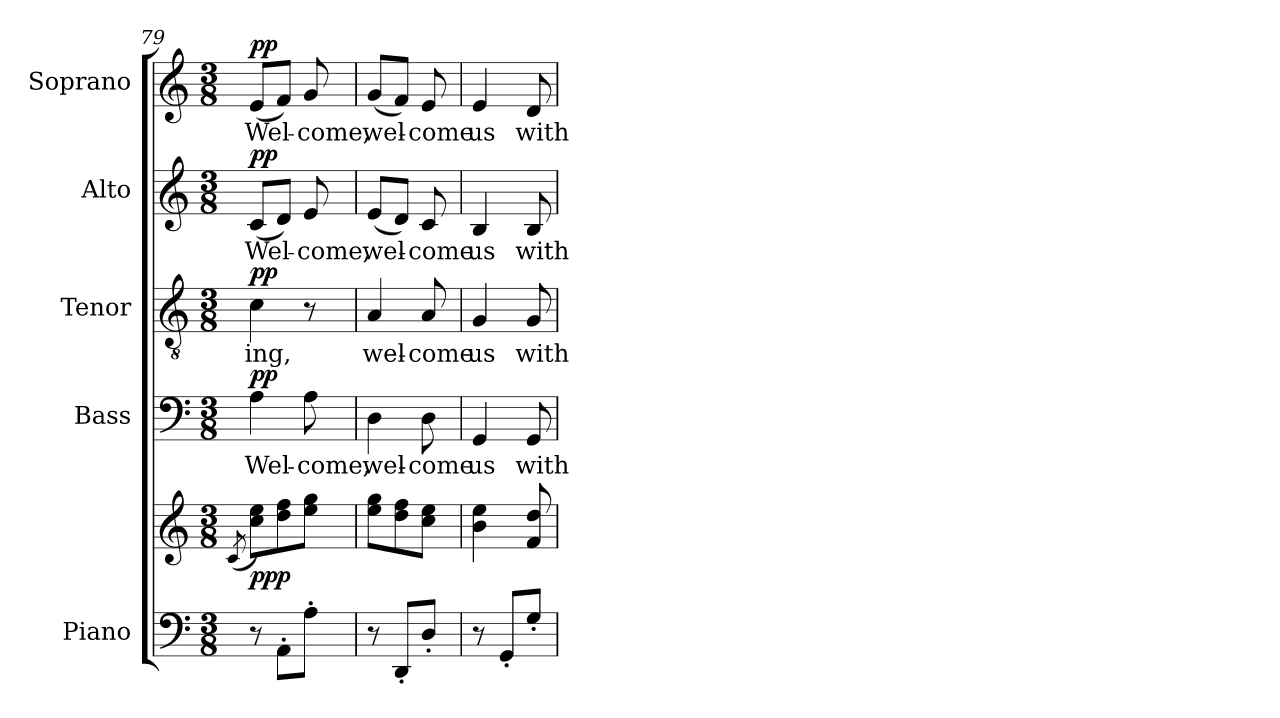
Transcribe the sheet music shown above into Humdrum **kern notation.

**kern	**kern	**dynam	**kern	**text	**dynam	**kern	**text	**dynam	**kern	**text	**dynam	**kern	**text	**dynam
*part5	*part5	*part5	*part4	*part4	*part4	*part3	*part3	*part3	*part2	*part2	*part2	*part1	*part1	*part1
*staff6	*staff5	*staff5/6	*staff4	*staff4	*staff4	*staff3	*staff3	*staff3	*staff2	*staff2	*staff2	*staff1	*staff1	*staff1
*I"Piano	*	*	*I"Bass	*	*	*I"Tenor	*	*	*I"Alto	*	*	*I"Soprano	*	*
*I'Pno	*	*	*	*	*	*	*	*	*	*	*	*	*	*
*clefF4	*clefG2	*	*clefF4	*	*	*clefGv2	*	*	*clefG2	*	*	*clefG2	*	*
*k[]	*k[]	*	*k[]	*	*	*k[]	*	*	*k[]	*	*	*k[]	*	*
*M3/8	*M3/8	*	*M3/8	*	*	*M3/8	*	*	*M3/8	*	*	*M3/8	*	*
=79	=79	=79	=79	=79	=79	=79	=79	=79	=79	=79	=79	=79	=79	=79
.	(>8qc/	.	.	.	.	.	.	.	.	.	.	.	.	.
!	!	!LO:DY:b	!	!LO:LY:b	!LO:DY:a	!	!LO:LY:b	!LO:DY:a	!	!LO:LY:b	!LO:DY:a	!	!LO:LY:b	!LO:DY:a
*	*	*	*	*	*	*^	*	*	*	*	*	*	*	*
8r	8cc\ 8ee\L)	ppp	4A\	Wel-	pp	4c\	8ryy	-ing,	pp	(<8c/L	Wel-	pp	(<8e/L	Wel-	pp
8AA'\L	8dd\ 8ff\	.	.	.	.	.	8ryy	.	.	8d/J)	.	.	8f/J)	.	.
!	!	!	!	!LO:LY:b	!	!	!	!	!	!	!LO:LY:b	!	!	!LO:LY:b	!
8A'\J	8ee\ 8gg\J	.	8A\	-come,	.	8r	8ryy	.	.	8e/	-come,	.	8g/	-come,	.
=80	=80	=80	=80	=80	=80	=80	=80	=80	=80	=80	=80	=80	=80	=80	=80
!	!	!	!	!LO:LY:b	!	!	!	!LO:LY:b	!	!	!LO:LY:b	!	!	!LO:LY:b	!
*	*	*	*	*	*	*v	*v	*	*	*	*	*	*	*	*
8r	8ee\ 8gg\L	.	4D\	wel-	.	4A/	wel-	.	(<8e/L	wel-	.	(<8g/L	wel-	.
8DD'/L	8dd\ 8ff\	.	.	.	.	.	.	.	8d/J)	.	.	8f/J)	.	.
!	!	!	!	!LO:LY:b	!	!	!LO:LY:b	!	!	!LO:LY:b	!	!	!LO:LY:b	!
8D'/J	8cc\ 8ee\J	.	8D\	-come	.	8A/	-come	.	8c/	-come	.	8e/	-come	.
!!LO:LB:g=z
=81	=81	=81	=81	=81	=81	=81	=81	=81	=81	=81	=81	=81	=81	=81
!	!	!	!	!LO:LY:b	!	!	!LO:LY:b	!	!	!LO:LY:b	!	!	!LO:LY:b	!
8r	4b\ 4ee\	.	4GG/	us	.	4G/	us	.	4B/	us	.	4e/	us	.
8GG'/L	.	.	.	.	.	.	.	.	.	.	.	.	.	.
!	!	!	!	!LO:LY:b	!	!	!LO:LY:b	!	!	!LO:LY:b	!	!	!LO:LY:b	!
8G'/J	8f/ 8dd/	.	8GG/	with	.	8G/	with	.	8B/	with	.	8d/	with	.
=	=	=	=	=	=	=	=	=	=	=	=	=	=	=
*-	*-	*-	*-	*-	*-	*-	*-	*-	*-	*-	*-	*-	*-	*-
